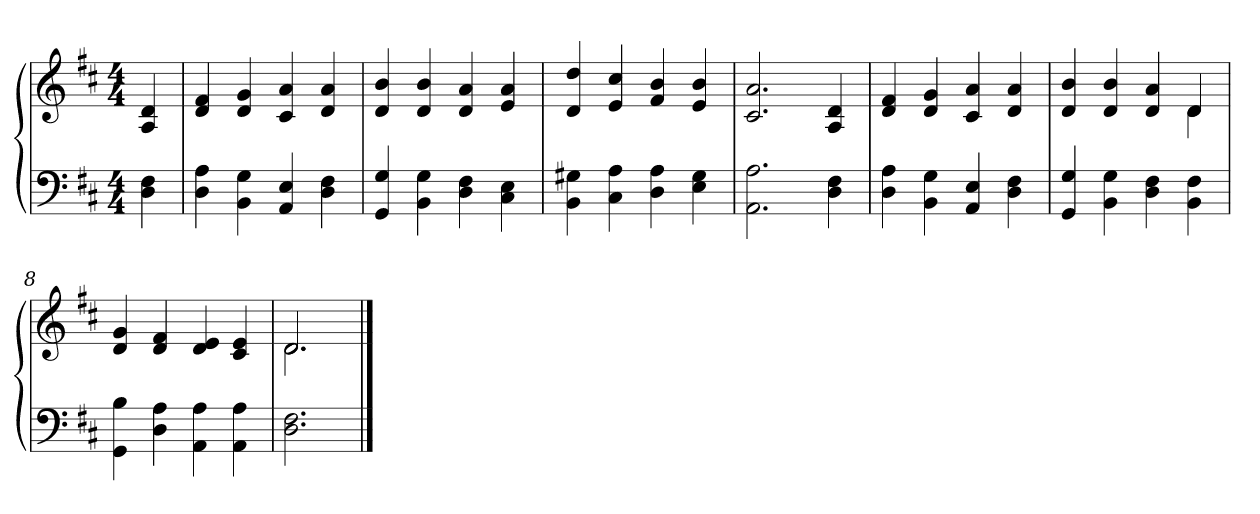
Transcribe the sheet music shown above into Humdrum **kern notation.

**kern	**kern
*part2	*part1
*staff2	*staff1
*clefF4	*clefG2
*k[f#c#]	*k[f#c#]
*D:	*D:
*M4/4	*M4/4
*MM106	*MM106
=1	=1
4D\ 4F#\	4A/ 4d/
=2	=2
4D\ 4A\	4d/ 4f#/
4BB\ 4G\	4d/ 4g/
4AA/ 4E/	4c#/ 4a/
4D\ 4F#\	4d/ 4a/
=3	=3
4GG/ 4G/	4d/ 4b/
4BB\ 4G\	4d/ 4b/
4D\ 4F#\	4d/ 4a/
4C#\ 4E\	4e/ 4a/
=4	=4
4BB\ 4G#X\	4d/ 4dd/
4C#\ 4A\	4e/ 4cc#/
4D\ 4A\	4f#/ 4b/
4E\ 4G#\	4e/ 4b/
=5	=5
2.AA\ 2.A\	2.c#/ 2.a/
4D\ 4F#\	4A/ 4d/
=6	=6
4D\ 4A\	4d/ 4f#/
4BB\ 4G\	4d/ 4g/
4AA/ 4E/	4c#/ 4a/
4D\ 4F#\	4d/ 4a/
=7	=7
*	*^
4GG/ 4G/	4d/ 4b/	2.ryy
4BB\ 4G\	4d/ 4b/	.
4D\ 4F#\	4d/ 4a/	.
4BB\ 4F#\	4d/	4d\
*	*v	*v
=8	=8
4GG\ 4B\	4d/ 4g/
4D\ 4A\	4d/ 4f#/
4AA\ 4A\	4d/ 4e/
4AA\ 4A\	4c#/ 4e/
=9	=9
*	*^
2.D\ 2.F#\	2.d/	2.d\
*	*v	*v
==	==
*-	*-
